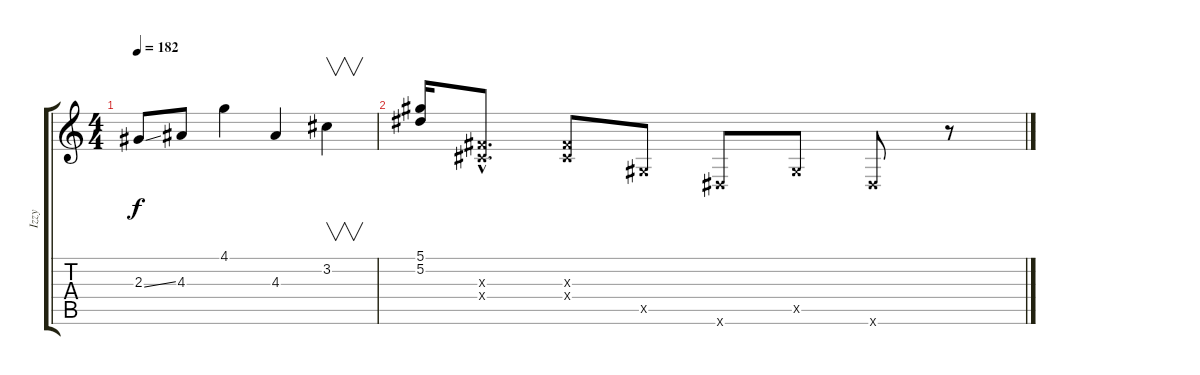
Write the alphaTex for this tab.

\track ("Izzy" "Izzy") {instrument distortionguitar}
\staff {score tabs}
\tuning (Eb4 Bb3 Gb3 Db3 Ab2 Eb2) {hide}
\ts (4 4)
\tempo 182
\clef g2
\ks c
2.3{ss}.8{dy f} 4.3.8 4.1.4 4.3.4 3.2.4{v} |
(5.1 5.2).16 (0.3{hac x} 0.4{hac x}).8{d} (0.3{x} 0.4{x}).8 0.5{x}.8 0.6{x}.8 0.5{x}.8 0.6{x}.8 r.8
